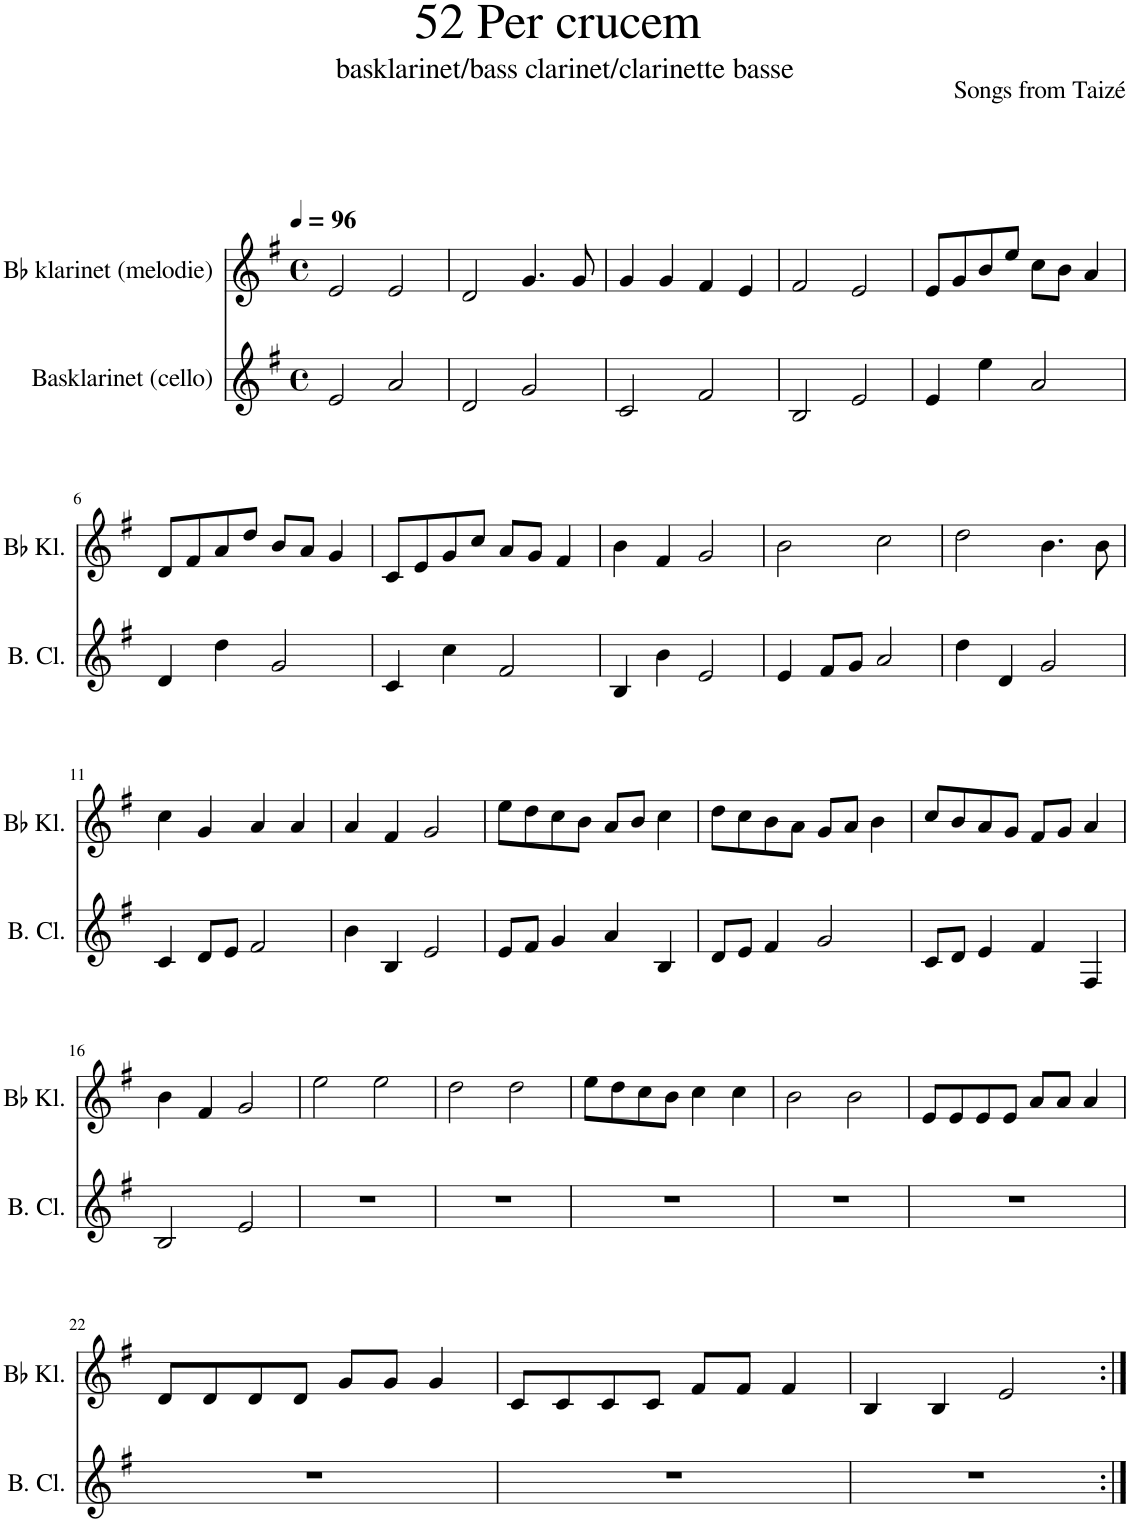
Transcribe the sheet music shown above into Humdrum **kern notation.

**kern	**kern
*part2	*part1
*staff2	*staff1
*I"Basklarinet (cello)	*I"Bb klarinet (melodie)
*I'B. Cl.	*I'Bb Kl.
*clefG2	*clefG2
*Trd8c14	*Trd1c2
*k[f#]	*k[f#]
*M4/4	*M4/4
*met(c)	*met(c)
*MM96	*MM96
=1	=1
2e/	2e/
2a/	2e/
=2	=2
2d/	2d/
2g/	4.g/
.	8g/
=3	=3
2c/	4g/
.	4g/
2f#/	4f#/
.	4e/
=4	=4
2B/	2f#/
2e/	2e/
=5	=5
4e/	8e/L
.	8g/
4ee\	8b/
.	8ee/J
2a/	8cc\L
.	8b\J
.	4a/
!!LO:LB:g=z
=6	=6
4d/	8d/L
.	8f#/
4dd\	8a/
.	8dd/J
2g/	8b/L
.	8a/J
.	4g/
=7	=7
4c/	8c/L
.	8e/
4cc\	8g/
.	8cc/J
2f#/	8a/L
.	8g/J
.	4f#/
=8	=8
4B/	4b\
4b\	4f#/
2e/	2g/
=9	=9
4e/	2b\
8f#/L	.
8g/J	.
2a/	2cc\
=10	=10
4dd\	2dd\
4d/	.
2g/	4.b\
.	8b\
!!LO:LB:g=z
=11	=11
4c/	4cc\
8d/L	4g/
8e/J	.
2f#/	4a/
.	4a/
=12	=12
4b\	4a/
4B/	4f#/
2e/	2g/
=13	=13
8e/L	8ee\L
8f#/J	8dd\
4g/	8cc\
.	8b\J
4a/	8a/L
.	8b/J
4B/	4cc\
=14	=14
8d/L	8dd\L
8e/J	8cc\
4f#/	8b\
.	8a\J
2g/	8g/L
.	8a/J
.	4b\
=15	=15
8c/L	8cc/L
8d/J	8b/
4e/	8a/
.	8g/J
4f#/	8f#/L
.	8g/J
4F#/	4a/
!!LO:LB:g=z
=16	=16
2B/	4b\
.	4f#/
2e/	2g/
=17	=17
1r	2ee\
.	2ee\
=18	=18
1r	2dd\
.	2dd\
=19	=19
1r	8ee\L
.	8dd\
.	8cc\
.	8b\J
.	4cc\
.	4cc\
=20	=20
1r	2b\
.	2b\
=21	=21
1r	8e/L
.	8e/
.	8e/
.	8e/J
.	8a/L
.	8a/J
.	4a/
!!LO:LB:g=z
=22	=22
1r	8d/L
.	8d/
.	8d/
.	8d/J
.	8g/L
.	8g/J
.	4g/
=23	=23
1r	8c/L
.	8c/
.	8c/
.	8c/J
.	8f#/L
.	8f#/J
.	4f#/
=24	=24
1r	4B/
.	4B/
.	2e/
=:|!	=:|!
*-	*-
